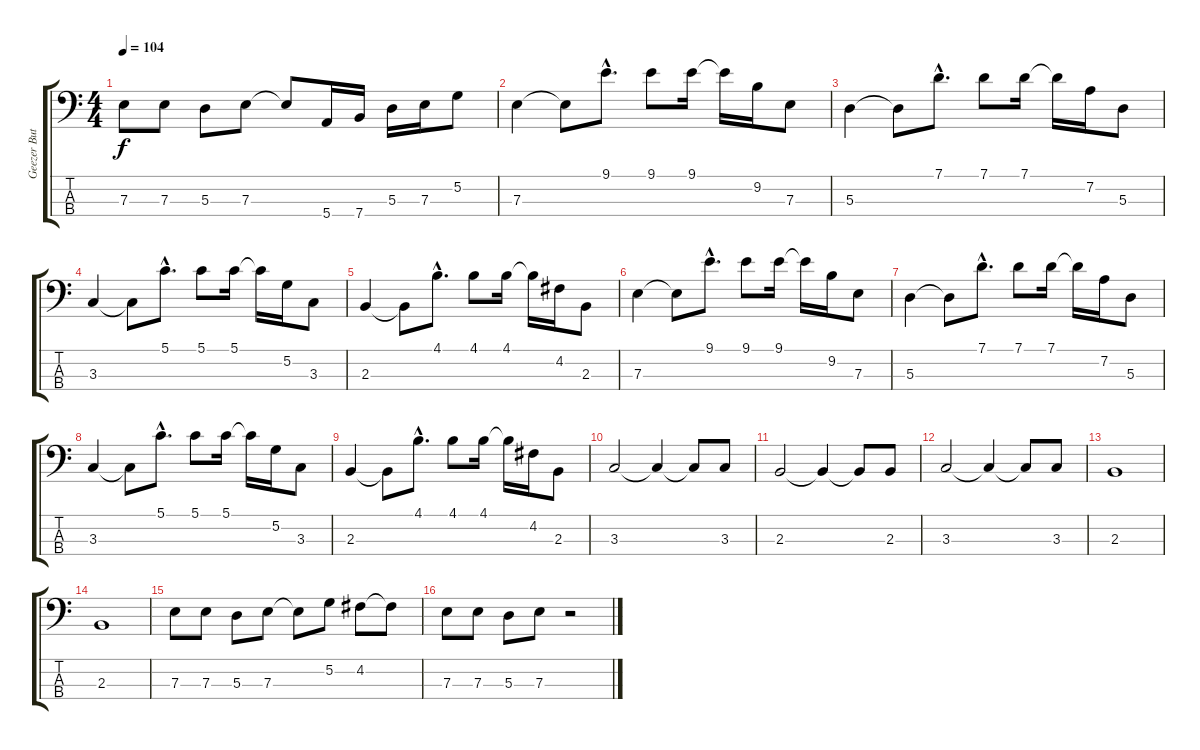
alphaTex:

\track ("Geezer Butler" "Geezer But") {instrument electricbassfinger}
\staff {score tabs}
\tuning (G2 D2 A1 E1) {hide}
\ts (4 4)
\tempo 104
\clef f4
\ks c
7.3.8{dy f} 7.3.8 5.3.8 7.3.8 7.3{t}.8 5.4.16 7.4.16 5.3.16 7.3.16 5.2.8 |
7.3.4 7.3{t}.8 9.1{hac}.8{d} 9.1.8 9.1.16 9.1{t}.16 9.2.16 7.3.8 |
5.3.4 5.3{t}.8 7.1{hac}.8{d} 7.1.8 7.1.16 7.1{t}.16 7.2.16 5.3.8 |
3.3.4 3.3{t}.8 5.1{hac}.8{d} 5.1.8 5.1.16 5.1{t}.16 5.2.16 3.3.8 |
2.3.4 2.3{t}.8 4.1{hac}.8{d} 4.1.8 4.1.16 4.1{t}.16 4.2.16 2.3.8 |
7.3.4 7.3{t}.8 9.1{hac}.8{d} 9.1.8 9.1.16 9.1{t}.16 9.2.16 7.3.8 |
5.3.4 5.3{t}.8 7.1{hac}.8{d} 7.1.8 7.1.16 7.1{t}.16 7.2.16 5.3.8 |
3.3.4 3.3{t}.8 5.1{hac}.8{d} 5.1.8 5.1.16 5.1{t}.16 5.2.16 3.3.8 |
2.3.4 2.3{t}.8 4.1{hac}.8{d} 4.1.8 4.1.16 4.1{t}.16 4.2.16 2.3.8 |
3.3.2 3.3{t}.4 3.3{t}.8 3.3.8 |
2.3.2 2.3{t}.4 2.3{t}.8 2.3.8 |
3.3.2 3.3{t}.4 3.3{t}.8 3.3.8 |
2.3.1 |
2.3.1 |
7.3.8 7.3.8 5.3.8 7.3.8 7.3{t}.8 5.2.8 4.2.8 4.2{t}.8 |
7.3.8 7.3.8 5.3.8 7.3.8 r.2
